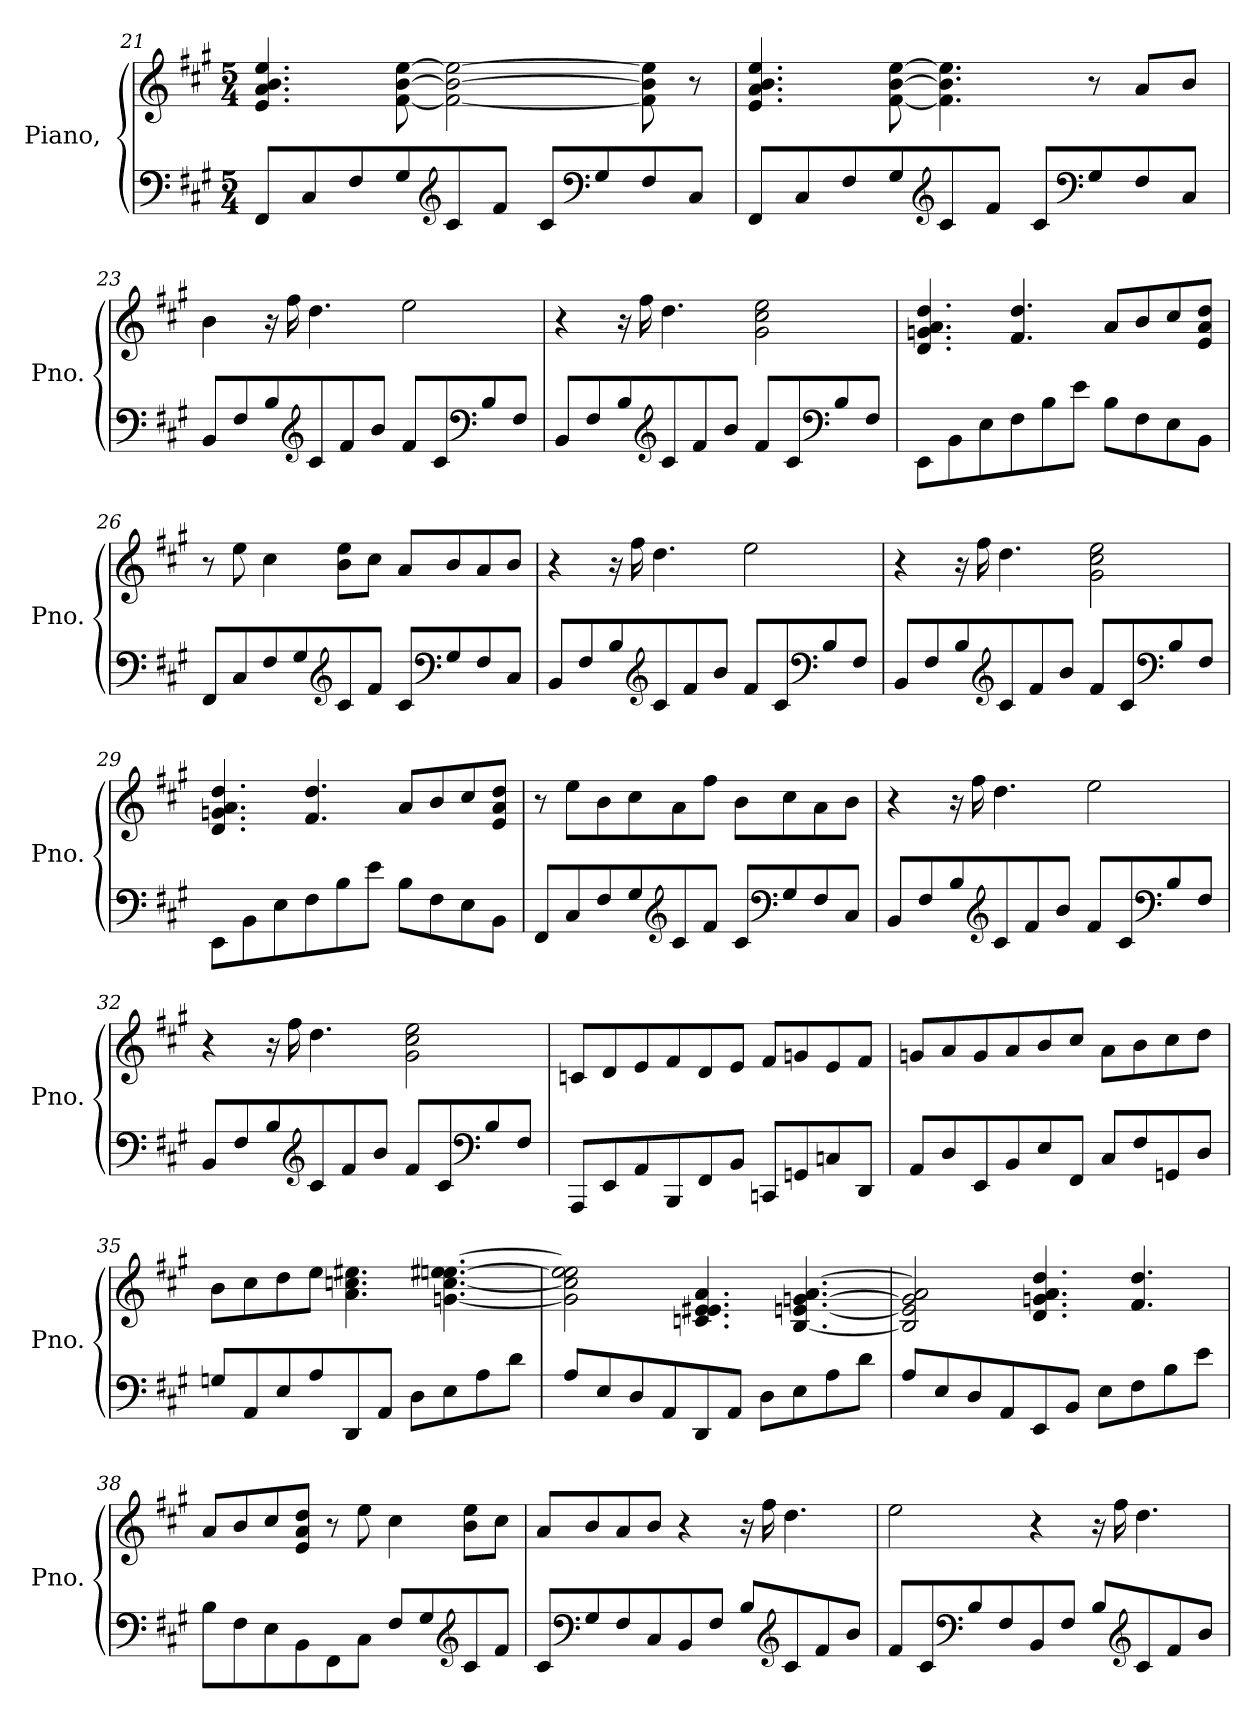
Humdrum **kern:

**kern	**kern
*part2	*part1
*staff2	*staff1
*I"Piano, \new	*I"Piano, \new
*I'Pno.	*I'Pno.
!!LO:LB:g=z
*clefF4	*clefG2
*k[f#c#g#]	*k[f#c#g#]
*M5/4	*M5/4
=21	=21
8FF#/L	4.e/ 4.a/ 4.b/ 4.ee/
8C#/	.
8F#/	.
8G#/	[8f#\ [8b\ [8ee\
*clefG2	*
8c#/	2f#\_ 2b\_ 2ee\_
8f#/J	.
8c#/L	.
*clefF4	*
8G#/	.
8F#/	8f#\] 8b\] 8ee\]
8C#/J	8r
=22	=22
8FF#/L	4.e/ 4.a/ 4.b/ 4.ee/
8C#/	.
8F#/	.
8G#/	[8f#\ [8b\ [8ee\
*clefG2	*
8c#/	4.f#\] 4.b\] 4.ee\]
8f#/J	.
8c#/L	.
*clefF4	*
8G#/	8r
8F#/	8a/L
8C#/J	8b/J
=23	=23
8BB/L	4b\
8F#/	.
8B/	16r
.	16ff#\
*clefG2	*
8c#/	4.dd\
8f#/	.
8b/J	.
8f#/L	2ee\
8c#/	.
*clefF4	*
8B/	.
8F#/J	.
!!LO:LB:g=z
=24	=24
8BB/L	4r
8F#/	.
8B/	16r
.	16ff#\
*clefG2	*
8c#/	4.dd\
8f#/	.
8b/J	.
8f#/L	2g#\ 2cc#\ 2ee\
8c#/	.
*clefF4	*
8B/	.
8F#/J	.
=25	=25
8EE\L	4.d/ 4.gn/ 4.a/ 4.dd/
8BB\	.
8E\	.
8F#\	4.f#/ 4.dd/
8B\	.
8e\J	.
8B\L	8a/L
8F#\	8b/
8E\	8cc#/
8BB\J	8e/ 8a/ 8dd/J
=26	=26
8FF#/L	8r
8C#/	8ee\
8F#/	4cc#\
8G#/	.
*clefG2	*
8c#/	8b\ 8ee\L
8f#/J	8cc#\J
8c#/L	8a/L
*clefF4	*
8G#/	8b/
8F#/	8a/
8C#/J	8b/J
!!LO:LB:g=z
=27	=27
8BB/L	4r
8F#/	.
8B/	16r
.	16ff#\
*clefG2	*
8c#/	4.dd\
8f#/	.
8b/J	.
8f#/L	2ee\
8c#/	.
*clefF4	*
8B/	.
8F#/J	.
=28	=28
8BB/L	4r
8F#/	.
8B/	16r
.	16ff#\
*clefG2	*
8c#/	4.dd\
8f#/	.
8b/J	.
8f#/L	2g#\ 2cc#\ 2ee\
8c#/	.
*clefF4	*
8B/	.
8F#/J	.
=29	=29
8EE\L	4.d/ 4.gn/ 4.a/ 4.dd/
8BB\	.
8E\	.
8F#\	4.f#/ 4.dd/
8B\	.
8e\J	.
8B\L	8a/L
8F#\	8b/
8E\	8cc#/
8BB\J	8e/ 8a/ 8dd/J
!!LO:LB:g=z
=30	=30
8FF#/L	8r
8C#/	8ee\L
8F#/	8b\
8G#/	8cc#\
*clefG2	*
8c#/	8a\
8f#/J	8ff#\J
8c#/L	8b\L
*clefF4	*
8G#/	8cc#\
8F#/	8a\
8C#/J	8b\J
=31	=31
8BB/L	4r
8F#/	.
8B/	16r
.	16ff#\
*clefG2	*
8c#/	4.dd\
8f#/	.
8b/J	.
8f#/L	2ee\
8c#/	.
*clefF4	*
8B/	.
8F#/J	.
=32	=32
8BB/L	4r
8F#/	.
8B/	16r
.	16ff#\
*clefG2	*
8c#/	4.dd\
8f#/	.
8b/J	.
8f#/L	2g#\ 2cc#\ 2ee\
8c#/	.
*clefF4	*
8B/	.
8F#/J	.
!!LO:LB:g=z
=33	=33
8AAA/L	8cn/L
8EE/	8d/
8AA/	8e/
8BBB/	8f#/
8FF#/	8d/
8BB/J	8e/J
8CCn/L	8f#/L
8GGn/	8gn/
8Cn/	8e/
8DD/J	8f#/J
=34	=34
8AA/L	8gn/L
8D/	8a/
8EE/	8g/
8BB/	8a/
8E/	8b/
8FF#/J	8cc#/J
8C#/L	8a\L
8F#/	8b\
8GGn/	8cc#\
8D/J	8dd\J
=35	=35
8Gn/L	8b\L
8AA/	8cc#\
8E/	8dd\
8A/	8ee\J
8DD/	4.a\ 4.ccn\ 4.ee#X\
8AA/J	.
8D\L	.
8E\	[4.gn\ [4.cc\ [4.een\ [4.ee#X\
8A\	.
8d\J	.
!!LO:PB:g=z
=36	=36
8A/L	2g\] 2cc\] 2ee\] 2ee#\]
8E/	.
8D/	.
8AA/	.
8DD/	4.cn/ 4.e/ 4.e#X/ 4.a/
8AA/J	.
8D\L	.
8E\	[4.B/ [4.en/ [4.gn/ [4.a/
8A\	.
8d\J	.
=37	=37
8A/L	2B/] 2e/] 2g/] 2a/]
8E/	.
8D/	.
8AA/	.
8EE/	4.d/ 4.gn/ 4.a/ 4.dd/
8BB/J	.
8E\L	.
8F#\	4.f#/ 4.dd/
8B\	.
8e\J	.
=38	=38
8B\L	8a/L
8F#\	8b/
8E\	8cc#/
8BB\	8e/ 8a/ 8dd/J
8FF#\	8r
8C#\J	8ee\
8F#/L	4cc#\
8G#/	.
*clefG2	*
8c#/	8b\ 8ee\L
8f#/J	8cc#\J
!!LO:LB:g=z
=39	=39
8c#/L	8a/L
*clefF4	*
8G#/	8b/
8F#/	8a/
8C#/	8b/J
8BB/	4r
8F#/J	.
8B/L	16r
.	16ff#\
*clefG2	*
8c#/	4.dd\
8f#/	.
8b/J	.
=40	=40
8f#/L	2ee\
8c#/	.
*clefF4	*
8B/	.
8F#/	.
8BB/	4r
8F#/J	.
8B/L	16r
.	16ff#\
*clefG2	*
8c#/	4.dd\
8f#/	.
8b/J	.
=	=
*-	*-
